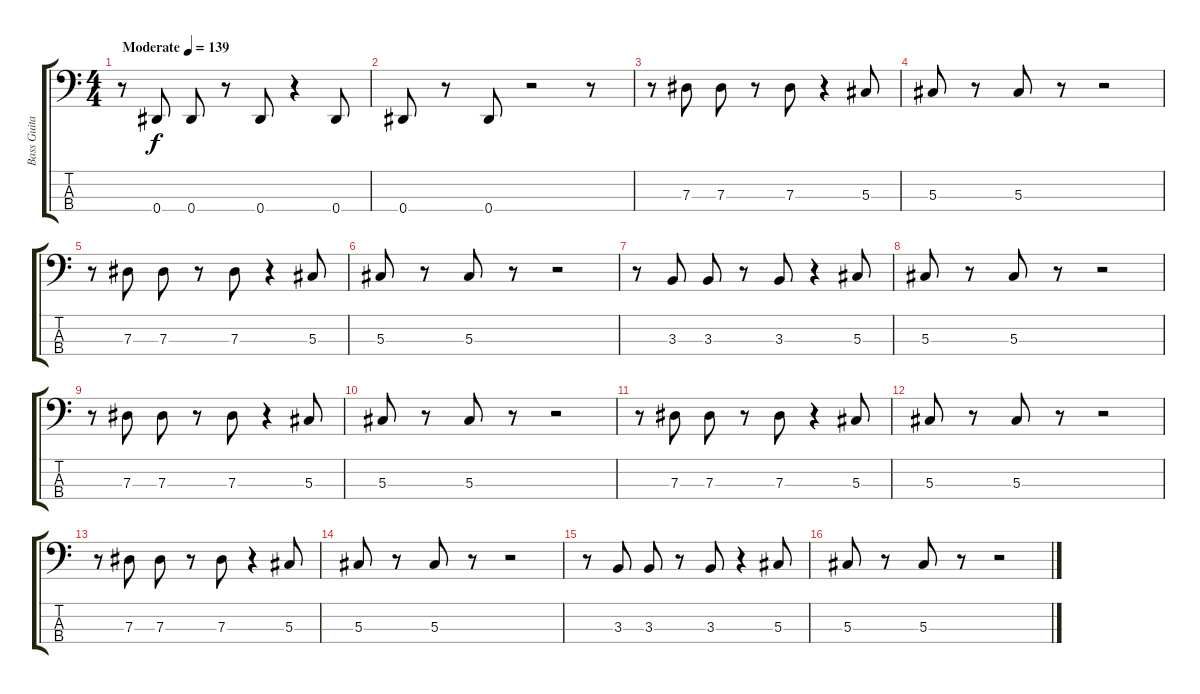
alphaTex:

\track ("Bass Guitar" "Bass Guita") {instrument electricbassfinger}
\staff {score tabs}
\tuning (Gb2 Db2 Ab1 Eb1) {hide}
\ts (4 4)
\tempo (139 "Moderate")
\clef f4
\ks c
r.8{dy f instrument electricbassfinger} 0.4.8 0.4.8 r.8 0.4.8 r.4 0.4.8 |
0.4.8 r.8 0.4.8 r.2 r.8 |
r.8 7.3.8 7.3.8 r.8 7.3.8 r.4 5.3.8 |
5.3.8 r.8 5.3.8 r.8 r.2 |
r.8 7.3.8 7.3.8 r.8 7.3.8 r.4 5.3.8 |
5.3.8 r.8 5.3.8 r.8 r.2 |
r.8 3.3.8 3.3.8 r.8 3.3.8 r.4 5.3.8 |
5.3.8 r.8 5.3.8 r.8 r.2 |
r.8 7.3.8 7.3.8 r.8 7.3.8 r.4 5.3.8 |
5.3.8 r.8 5.3.8 r.8 r.2 |
r.8 7.3.8 7.3.8 r.8 7.3.8 r.4 5.3.8 |
5.3.8 r.8 5.3.8 r.8 r.2 |
r.8 7.3.8 7.3.8 r.8 7.3.8 r.4 5.3.8 |
5.3.8 r.8 5.3.8 r.8 r.2 |
r.8 3.3.8 3.3.8 r.8 3.3.8 r.4 5.3.8 |
5.3.8 r.8 5.3.8 r.8 r.2
